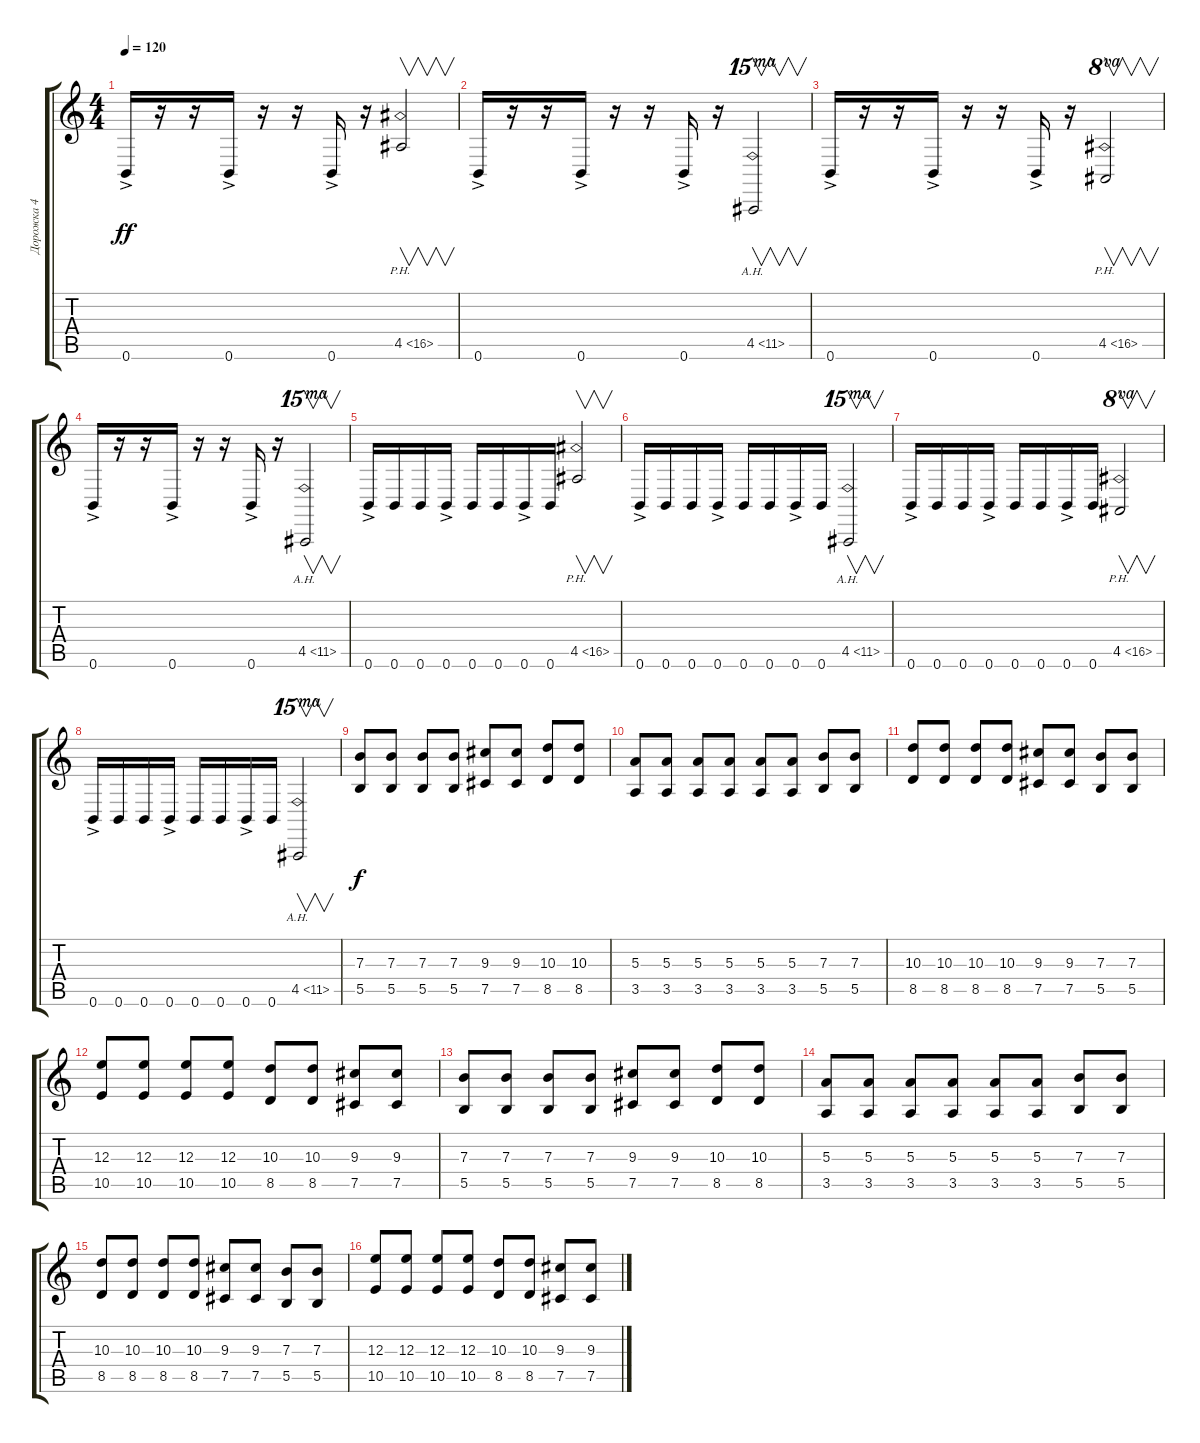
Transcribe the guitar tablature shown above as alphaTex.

\track ("Дорожка 4" "Дорожка 4") {instrument distortionguitar}
\staff {score tabs}
\tuning (Db4 Ab3 E3 B2 Gb2 B1) {hide}
\ts (4 4)
\tempo 120
\clef g2
\ks c
0.6{ac}.16{dy ff} r.16 r.16 0.6{ac}.16 r.16 r.16 0.6{ac}.16 r.16 4.5{ph 12}.2{v} |
0.6{ac}.16 r.16 r.16 0.6{ac}.16 r.16 r.16 0.6{ac}.16 r.16 4.5{ah 7}.2{v ot 15ma} |
0.6{ac}.16 r.16 r.16 0.6{ac}.16 r.16 r.16 0.6{ac}.16 r.16 4.5{ph 12}.2{v ot 8va} |
0.6{ac}.16 r.16 r.16 0.6{ac}.16 r.16 r.16 0.6{ac}.16 r.16 4.5{ah 7}.2{v ot 15ma} |
0.6{ac}.16 0.6.16 0.6.16 0.6{ac}.16 0.6.16 0.6.16 0.6{ac}.16 0.6.16 4.5{ph 12}.2{v} |
0.6{ac}.16 0.6.16 0.6.16 0.6{ac}.16 0.6.16 0.6.16 0.6{ac}.16 0.6.16 4.5{ah 7}.2{v ot 15ma} |
0.6{ac}.16 0.6.16 0.6.16 0.6{ac}.16 0.6.16 0.6.16 0.6{ac}.16 0.6.16 4.5{ph 12}.2{v ot 8va} |
0.6{ac}.16 0.6.16 0.6.16 0.6{ac}.16 0.6.16 0.6.16 0.6{ac}.16 0.6.16 4.5{ah 7}.2{v ot 15ma} |
(7.3 5.5).8{dy f} (7.3 5.5).8 (7.3 5.5).8 (7.3 5.5).8 (9.3 7.5).8 (9.3 7.5).8 (10.3 8.5).8 (10.3 8.5).8 |
(5.3 3.5).8 (5.3 3.5).8 (5.3 3.5).8 (5.3 3.5).8 (5.3 3.5).8 (5.3 3.5).8 (7.3 5.5).8 (7.3 5.5).8 |
(10.3 8.5).8 (10.3 8.5).8 (10.3 8.5).8 (10.3 8.5).8 (9.3 7.5).8 (9.3 7.5).8 (7.3 5.5).8 (7.3 5.5).8 |
(12.3 10.5).8 (12.3 10.5).8 (12.3 10.5).8 (12.3 10.5).8 (10.3 8.5).8 (10.3 8.5).8 (9.3 7.5).8 (9.3 7.5).8 |
(7.3 5.5).8 (7.3 5.5).8 (7.3 5.5).8 (7.3 5.5).8 (9.3 7.5).8 (9.3 7.5).8 (10.3 8.5).8 (10.3 8.5).8 |
(5.3 3.5).8 (5.3 3.5).8 (5.3 3.5).8 (5.3 3.5).8 (5.3 3.5).8 (5.3 3.5).8 (7.3 5.5).8 (7.3 5.5).8 |
(10.3 8.5).8 (10.3 8.5).8 (10.3 8.5).8 (10.3 8.5).8 (9.3 7.5).8 (9.3 7.5).8 (7.3 5.5).8 (7.3 5.5).8 |
(12.3 10.5).8 (12.3 10.5).8 (12.3 10.5).8 (12.3 10.5).8 (10.3 8.5).8 (10.3 8.5).8 (9.3 7.5).8 (9.3 7.5).8
